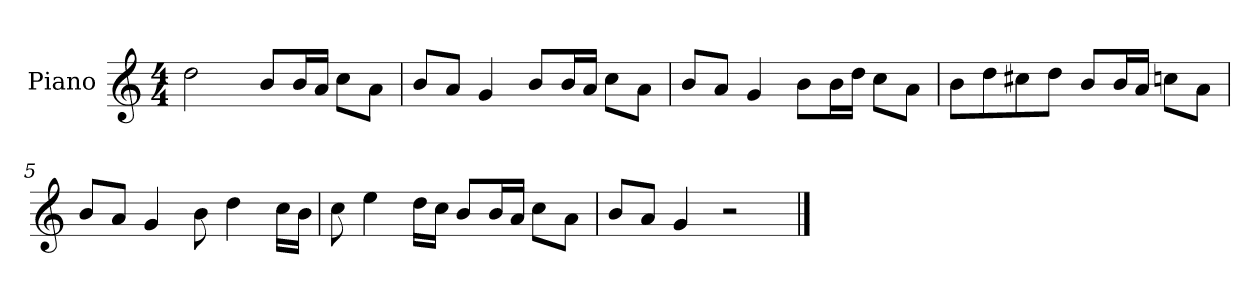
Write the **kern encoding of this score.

**kern
*part1
*staff1
*I"Piano
*I'P-no
*clefG2
*k[]
*M4/4
*MM90
=1
2dd\
8b/L
16b/L
16a/JJ
8cc\L
8a\J
=2
8b/L
8a/J
4g/
8b/L
16b/L
16a/JJ
8cc\L
8a\J
=3
8b/L
8a/J
4g/
8b\L
16b\L
16dd\JJ
8cc\L
8a\J
=4
8b\L
8dd\
8cc#X\
8dd\J
8b/L
16b/L
16a/JJ
8ccn\L
8a\J
=5
8b/L
8a/J
4g/
8b\
4dd\
16cc\LL
16b\JJ
!!LO:LB:g=z
=6
8cc\
4ee\
16dd\LL
16cc\JJ
8b/L
16b/L
16a/JJ
8cc\L
8a\J
=7
8b/L
8a/J
4g/
2r
==
*-
